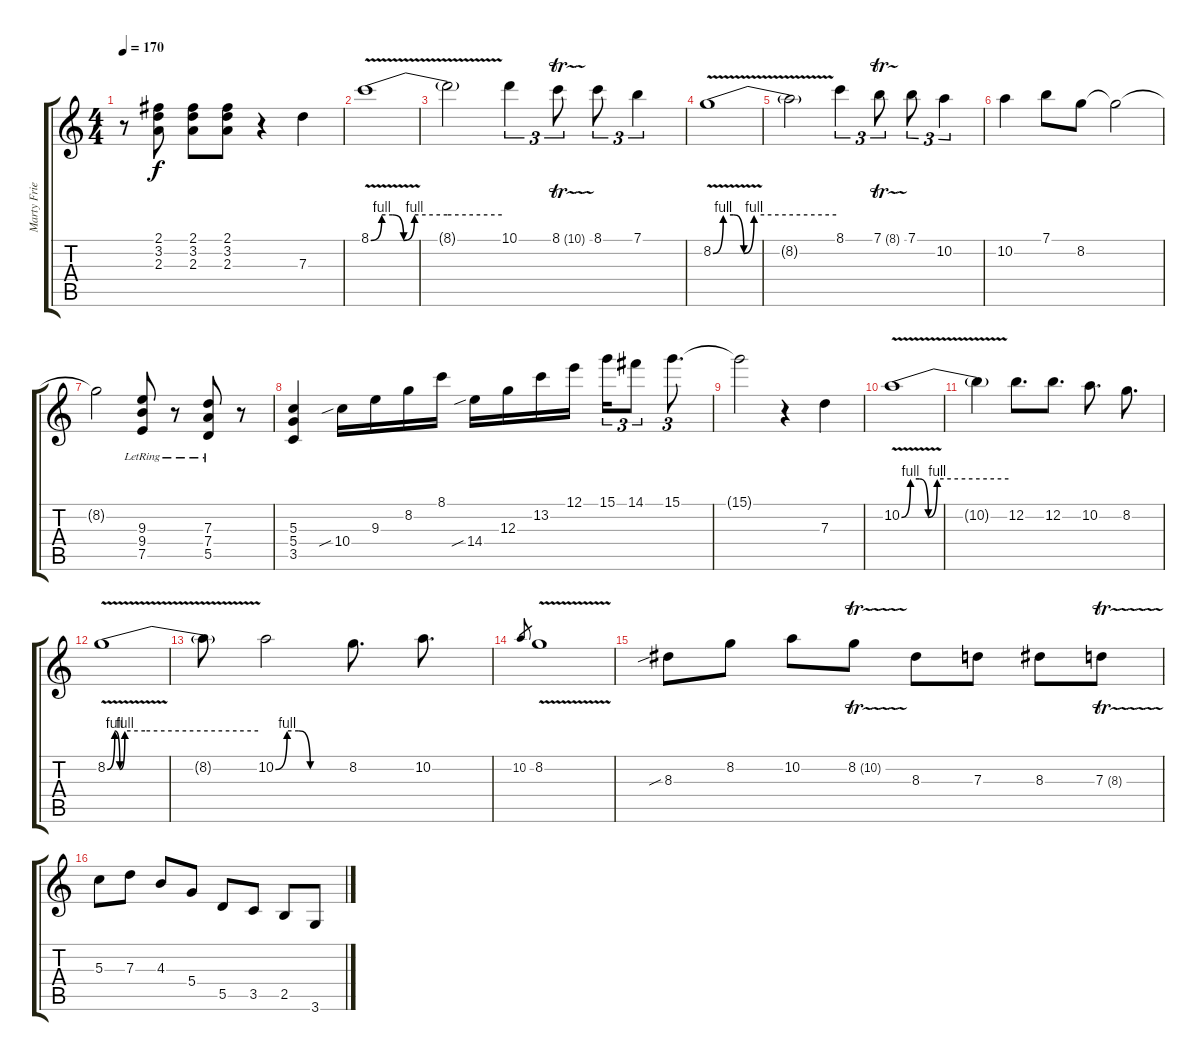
\track ("Marty Friedman" "Marty Frie") {instrument distortionguitar}
\staff {score tabs}
\tuning (E4 B3 G3 D3 A2 E2) {hide}
\ts (4 4)
\tempo 170
\clef g2
\ks c
r.8{dy f} (2.1 3.2 2.3).8 (2.1 3.2 2.3).8 (2.1 3.2 2.3).8 r.4 7.3.4 |
8.1{be (custom 0 0 5 4 10 4 15 0 20 4 35 4 60 4) v}.1 |
8.1{t}.2 10.1.4{tu (3 2)} 8.1{tr (10 16)}.8{tu (3 2)} 8.1.8{tu (3 2)} 7.1.4{tu (3 2)} |
8.2{be (custom 0 0 5 4 10 4 15 0 20 4 60 4) v}.1 |
8.2{t}.2 8.1.4{tu (3 2)} 7.1{tr (8 16)}.8{tu (3 2)} 7.1.8{tu (3 2)} 10.2.4{tu (3 2)} |
10.2.4 7.1.8 8.2.8 8.2{t}.2 |
8.2{t}.2 (9.3{lr} 9.4{lr} 7.5{lr}).8 r.8 (7.3{lr} 7.4{lr} 5.5{lr}).8 r.8 |
(5.3 5.4 3.5).4 10.4{sib}.16 9.3.16 8.2.16 8.1.16 14.4{sib}.16 12.3.16 13.2.16 12.1.16 15.1.16{tu (3 2)} 14.1.8{tu (3 2)} 15.1.8{d tu (3 2)} |
15.1{t}.2 r.4 7.3.4 |
10.2{be (custom 0 0 5 4 10 4 15 0 20 4 60 4) v}.1 |
10.2{t}.4 12.2.8{d} 12.2.8{d} 10.2.8{d} 8.2.8{d} |
8.2{be (custom 0 0 3 4 5 0 7 4 15 4 60 4) v}.1 |
8.2{t}.8 10.2{be (custom 0 0 10 4 20 4 30 0 60 0)}.2 8.2.8{d} 10.2.8{d} |
10.2.8{gr} 8.2{v}.1 |
8.3{sib}.8 8.2.8 10.2.8 8.2{tr (10 32)}.8 8.3.8 7.3.8 8.3.8 7.3{tr (8 32)}.8 |
5.3.8 7.3.8 4.3.8 5.4.8 5.5.8 3.5.8 2.5.8 3.6.8
